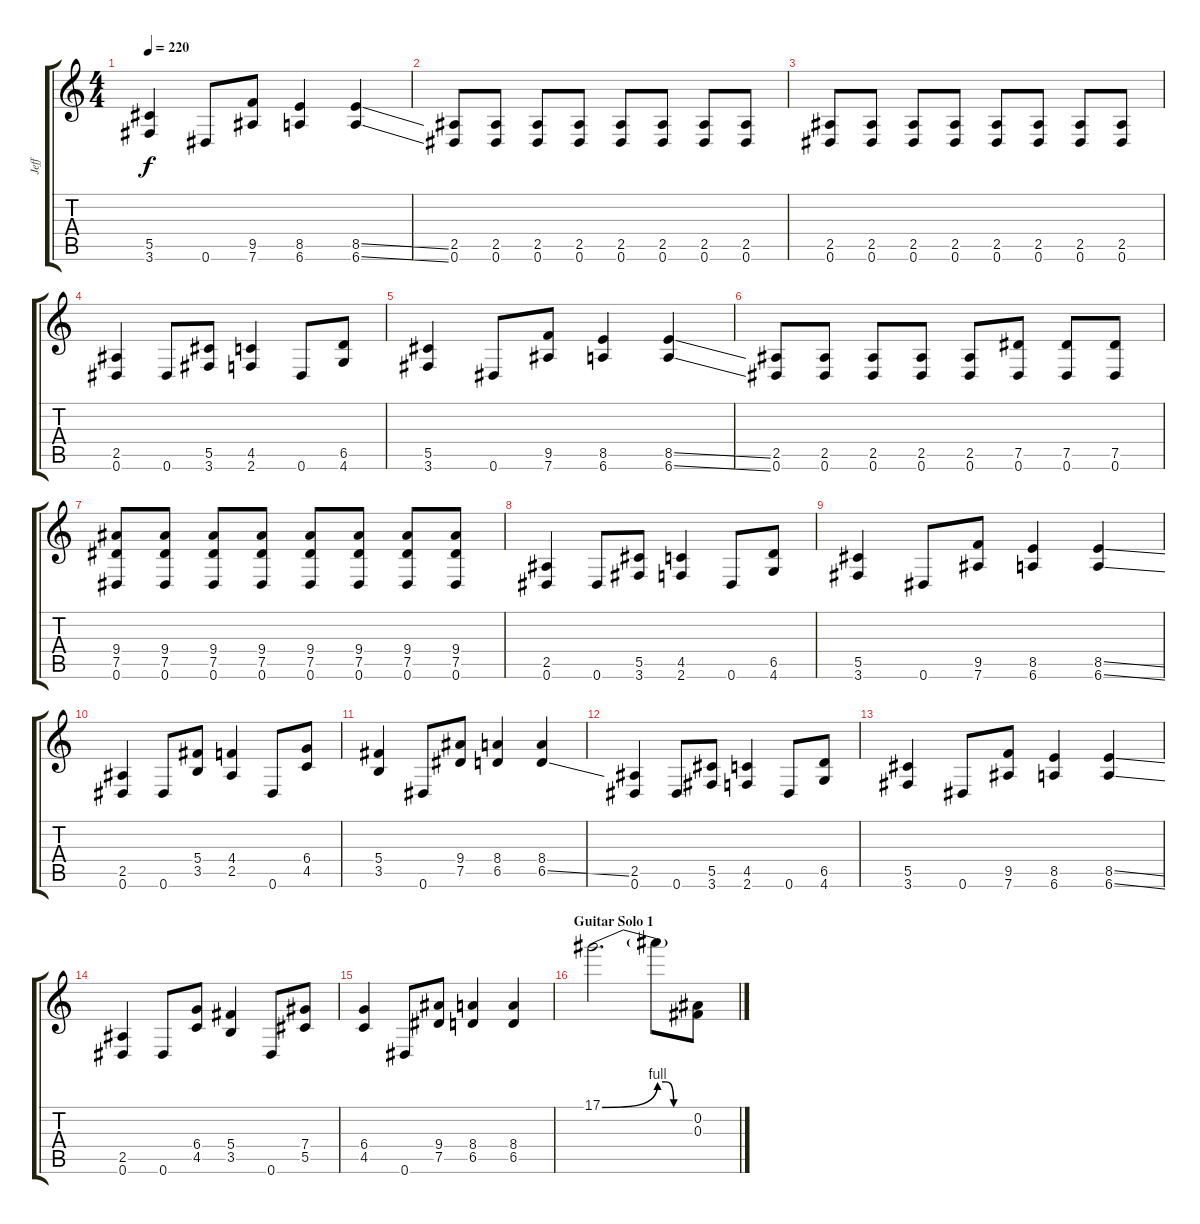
\track ("Jeff" "Jeff") {instrument distortionguitar}
\staff {score tabs}
\tuning (Eb4 Bb3 Gb3 Db3 Ab2 Eb2) {hide}
\ts (4 4)
\tempo 220
\clef g2
\ks c
(5.5 3.6).4{dy f} 0.6.8 (9.5 7.6).8 (8.5 6.6).4 (8.5{ss} 6.6{ss}).4 |
(2.5 0.6).8 (2.5 0.6).8 (2.5 0.6).8 (2.5 0.6).8 (2.5 0.6).8 (2.5 0.6).8 (2.5 0.6).8 (2.5 0.6).8 |
(2.5 0.6).8 (2.5 0.6).8 (2.5 0.6).8 (2.5 0.6).8 (2.5 0.6).8 (2.5 0.6).8 (2.5 0.6).8 (2.5 0.6).8 |
(2.5 0.6).4 0.6.8 (5.5 3.6).8 (4.5 2.6).4 0.6.8 (6.5 4.6).8 |
(5.5 3.6).4 0.6.8 (9.5 7.6).8 (8.5 6.6).4 (8.5{ss} 6.6{ss}).4 |
(2.5 0.6).8 (2.5 0.6).8 (2.5 0.6).8 (2.5 0.6).8 (2.5 0.6).8 (7.5 0.6).8 (7.5 0.6).8 (7.5 0.6).8 |
(9.4 7.5 0.6).8 (9.4 7.5 0.6).8 (9.4 7.5 0.6).8 (9.4 7.5 0.6).8 (9.4 7.5 0.6).8 (9.4 7.5 0.6).8 (9.4 7.5 0.6).8 (9.4 7.5 0.6).8 |
(2.5 0.6).4 0.6.8 (5.5 3.6).8 (4.5 2.6).4 0.6.8 (6.5 4.6).8 |
(5.5 3.6).4 0.6.8 (9.5 7.6).8 (8.5 6.6).4 (8.5{ss} 6.6{ss}).4 |
(2.5 0.6).4 0.6.8 (5.4 3.5).8 (4.4 2.5).4 0.6.8 (6.4 4.5).8 |
(5.4 3.5).4 0.6.8 (9.4 7.5).8 (8.4 6.5).4 (8.4 6.5{ss}).4 |
(2.5 0.6).4 0.6.8 (5.5 3.6).8 (4.5 2.6).4 0.6.8 (6.5 4.6).8 |
(5.5 3.6).4 0.6.8 (9.5 7.6).8 (8.5 6.6).4 (8.5{ss} 6.6{ss}).4 |
(2.5 0.6).4 0.6.8 (6.4 4.5).8 (5.4 3.5).4 0.6.8 (7.4 5.5).8 |
(6.4 4.5).4 0.6.8 (9.4 7.5).8 (8.4 6.5).4 (8.4 6.5).4 |
\section ("" "Guitar Solo 1")
17.1{be (bend 0 0 60 4)}.2{d} 17.1{be (custom 0 4 15 4 30 0 60 0) t}.8 (0.2 0.3).8
